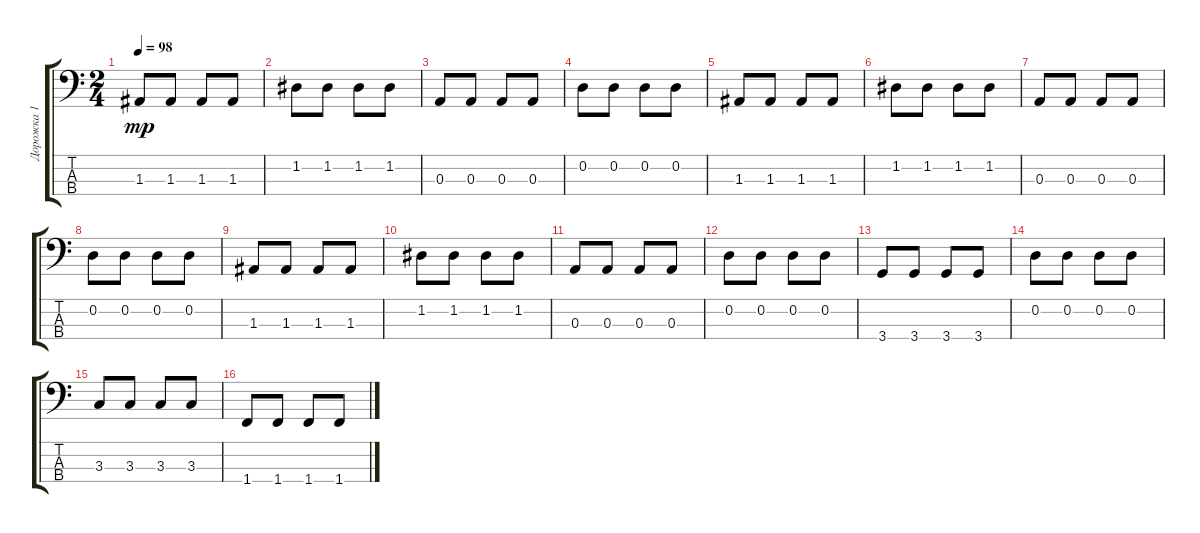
\track ("Дорожка 1" "Дорожка 1") {instrument acousticbass}
\staff {score tabs}
\tuning (G2 D2 A1 E1) {hide}
\ts (2 4)
\tempo 98
\clef f4
\ks c
1.3.8{dy mp} 1.3.8 1.3.8 1.3.8 |
1.2.8 1.2.8 1.2.8 1.2.8 |
0.3.8 0.3.8 0.3.8 0.3.8 |
0.2.8 0.2.8 0.2.8 0.2.8 |
1.3.8 1.3.8 1.3.8 1.3.8 |
1.2.8 1.2.8 1.2.8 1.2.8 |
0.3.8 0.3.8 0.3.8 0.3.8 |
0.2.8 0.2.8 0.2.8 0.2.8 |
1.3.8 1.3.8 1.3.8 1.3.8 |
1.2.8 1.2.8 1.2.8 1.2.8 |
0.3.8 0.3.8 0.3.8 0.3.8 |
0.2.8 0.2.8 0.2.8 0.2.8 |
3.4.8 3.4.8 3.4.8 3.4.8 |
0.2.8 0.2.8 0.2.8 0.2.8 |
3.3.8 3.3.8 3.3.8 3.3.8 |
1.4.8 1.4.8 1.4.8 1.4.8
